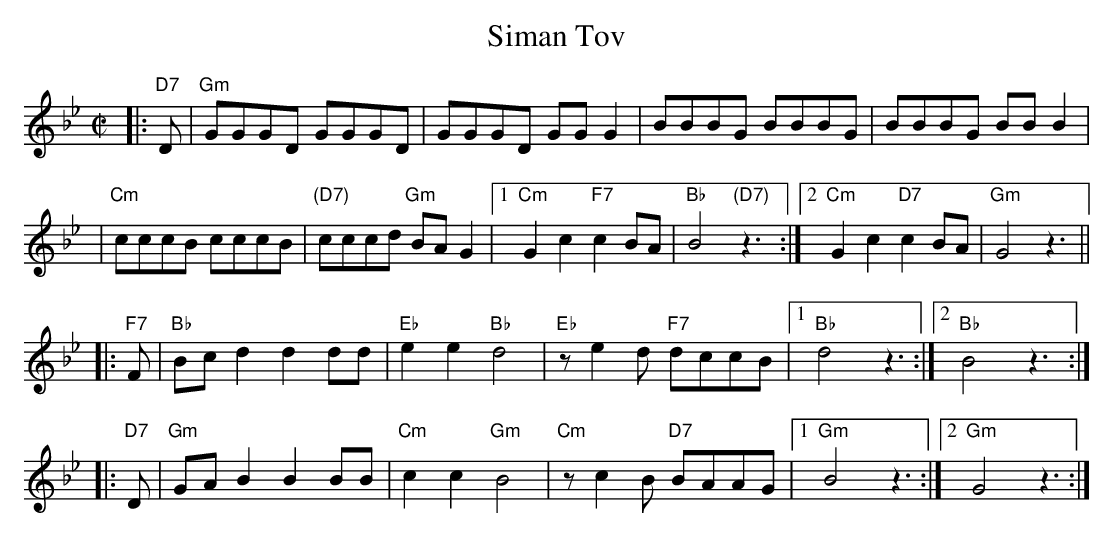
X:1
T: Siman Tov
M: C|
L: 1/8
K: Gm
|: "D7"D \
| "Gm"GGGD GGGD | GGGD GGG2 | BBBG BBBG | BBBG BBB2 |
| "Cm"cccB cccB | "(D7)"cccd "Gm"BAG2 |1 "Cm"G2c2 "F7"c2BA | "Bb"B4 "(D7)"z3:|2 "Cm"G2c2 "D7"c2BA | "Gm"G4 z3||
|: "F7"F \
| "Bb"Bcd2 d2dd | "Eb"e2e2 "Bb"d4 | "Eb"ze2d "F7"dccB |1 "Bb"d4 z3:|2 "Bb"B4 z3:|
|: "D7"D \
| "Gm"GAB2 B2BB | "Cm"c2c2 "Gm"B4 | "Cm"zc2B "D7"BAAG |1 "Gm"B4 z3:|2 "Gm"G4 z3:|
